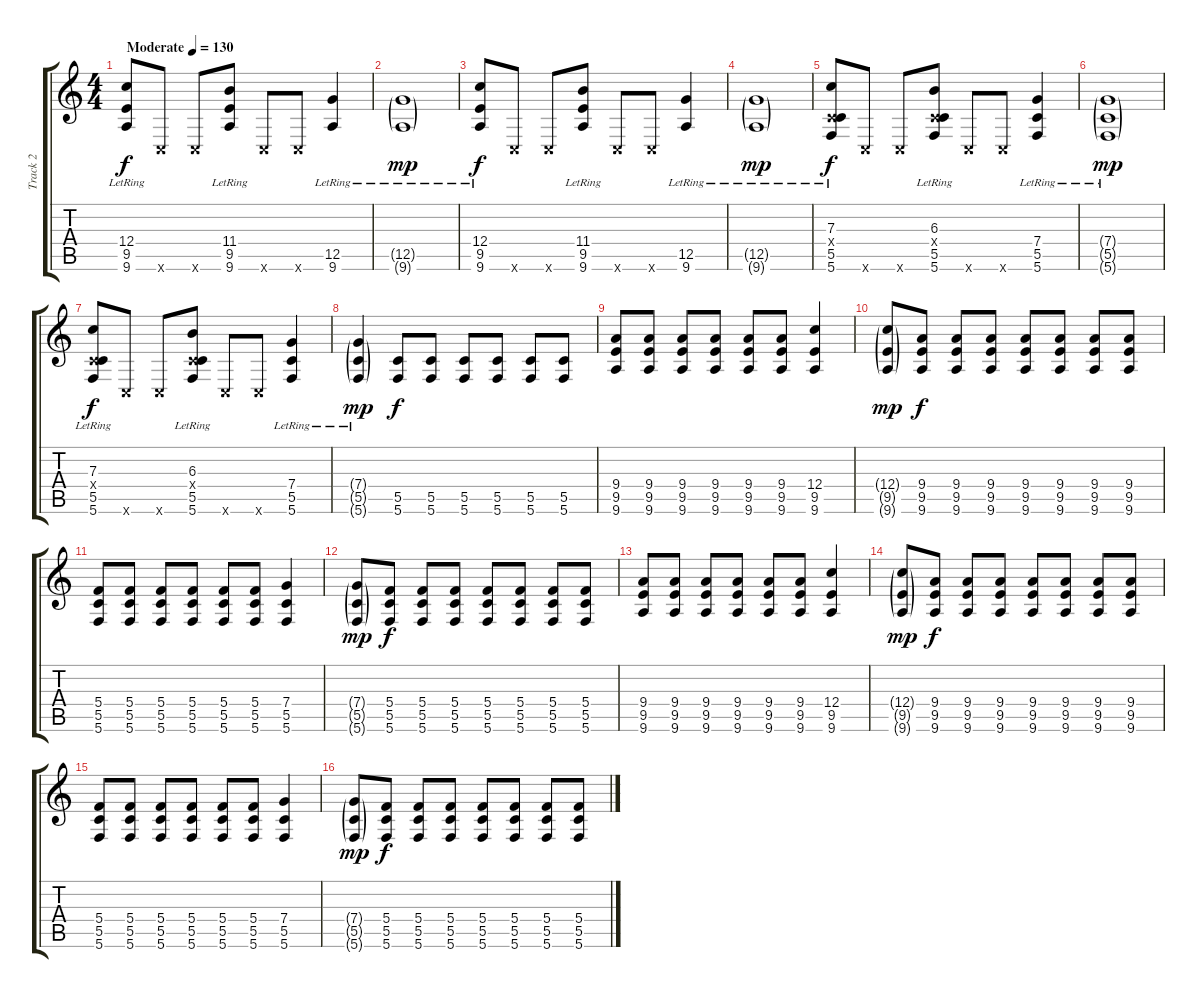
\track ("Track 2" "Track 2") {instrument acousticguitarsteel}
\staff {score tabs}
\tuning (D4 A3 F3 C3 G2 C2) {hide}
\ts (4 4)
\tempo (130 "Moderate")
\clef g2
\ks c
(12.4{lr} 9.5{lr} 9.6{lr}).8{dy f instrument acousticguitarsteel} 0.6{x}.8 0.6{x}.8 (11.4{lr} 9.5{lr} 9.6{lr}).8 0.6{x}.8 0.6{x}.8 (12.5{lr} 9.6{lr}).4 |
(12.5{g lr} 9.6{g lr}).1{dy mp} |
(12.4{lr} 9.5{lr} 9.6{lr}).8{dy f} 0.6{x}.8 0.6{x}.8 (11.4{lr} 9.5{lr} 9.6{lr}).8 0.6{x}.8 0.6{x}.8 (12.5{lr} 9.6{lr}).4 |
(12.5{g lr} 9.6{g lr}).1{dy mp} |
(7.3{lr} 0.4{x} 5.5{lr} 5.6{lr}).8{dy f} 0.6{x}.8 0.6{x}.8 (6.3{lr} 0.4{x} 5.5{lr} 5.6{lr}).8 0.6{x}.8 0.6{x}.8 (7.4{lr} 5.5{lr} 5.6{lr}).4 |
(7.4{g lr} 5.5{g lr} 5.6{g lr}).1{dy mp} |
(7.3{lr} 0.4{x} 5.5{lr} 5.6{lr}).8{dy f} 0.6{x}.8 0.6{x}.8 (6.3{lr} 0.4{x} 5.5{lr} 5.6{lr}).8 0.6{x}.8 0.6{x}.8 (7.4{lr} 5.5{lr} 5.6{lr}).4 |
(7.4{g lr} 5.5{g lr} 5.6{g lr}).4{dy mp} (5.5 5.6).8{dy f} (5.5 5.6).8 (5.5 5.6).8 (5.5 5.6).8 (5.5 5.6).8 (5.5 5.6).8 |
(9.4 9.5 9.6).8 (9.4 9.5 9.6).8 (9.4 9.5 9.6).8 (9.4 9.5 9.6).8 (9.4 9.5 9.6).8 (9.4 9.5 9.6).8 (12.4 9.5 9.6).4 |
(12.4{g} 9.5{g} 9.6{g}).8{dy mp} (9.4 9.5 9.6).8{dy f} (9.4 9.5 9.6).8 (9.4 9.5 9.6).8 (9.4 9.5 9.6).8 (9.4 9.5 9.6).8 (9.4 9.5 9.6).8 (9.4 9.5 9.6).8 |
(5.4 5.5 5.6).8 (5.4 5.5 5.6).8 (5.4 5.5 5.6).8 (5.4 5.5 5.6).8 (5.4 5.5 5.6).8 (5.4 5.5 5.6).8 (7.4 5.5 5.6).4 |
(7.4{g} 5.5{g} 5.6{g}).8{dy mp} (5.4 5.5 5.6).8{dy f} (5.4 5.5 5.6).8 (5.4 5.5 5.6).8 (5.4 5.5 5.6).8 (5.4 5.5 5.6).8 (5.4 5.5 5.6).8 (5.4 5.5 5.6).8 |
(9.4 9.5 9.6).8 (9.4 9.5 9.6).8 (9.4 9.5 9.6).8 (9.4 9.5 9.6).8 (9.4 9.5 9.6).8 (9.4 9.5 9.6).8 (12.4 9.5 9.6).4 |
(12.4{g} 9.5{g} 9.6{g}).8{dy mp} (9.4 9.5 9.6).8{dy f} (9.4 9.5 9.6).8 (9.4 9.5 9.6).8 (9.4 9.5 9.6).8 (9.4 9.5 9.6).8 (9.4 9.5 9.6).8 (9.4 9.5 9.6).8 |
(5.4 5.5 5.6).8 (5.4 5.5 5.6).8 (5.4 5.5 5.6).8 (5.4 5.5 5.6).8 (5.4 5.5 5.6).8 (5.4 5.5 5.6).8 (7.4 5.5 5.6).4 |
(7.4{g} 5.5{g} 5.6{g}).8{dy mp} (5.4 5.5 5.6).8{dy f} (5.4 5.5 5.6).8 (5.4 5.5 5.6).8 (5.4 5.5 5.6).8 (5.4 5.5 5.6).8 (5.4 5.5 5.6).8 (5.4 5.5 5.6).8
